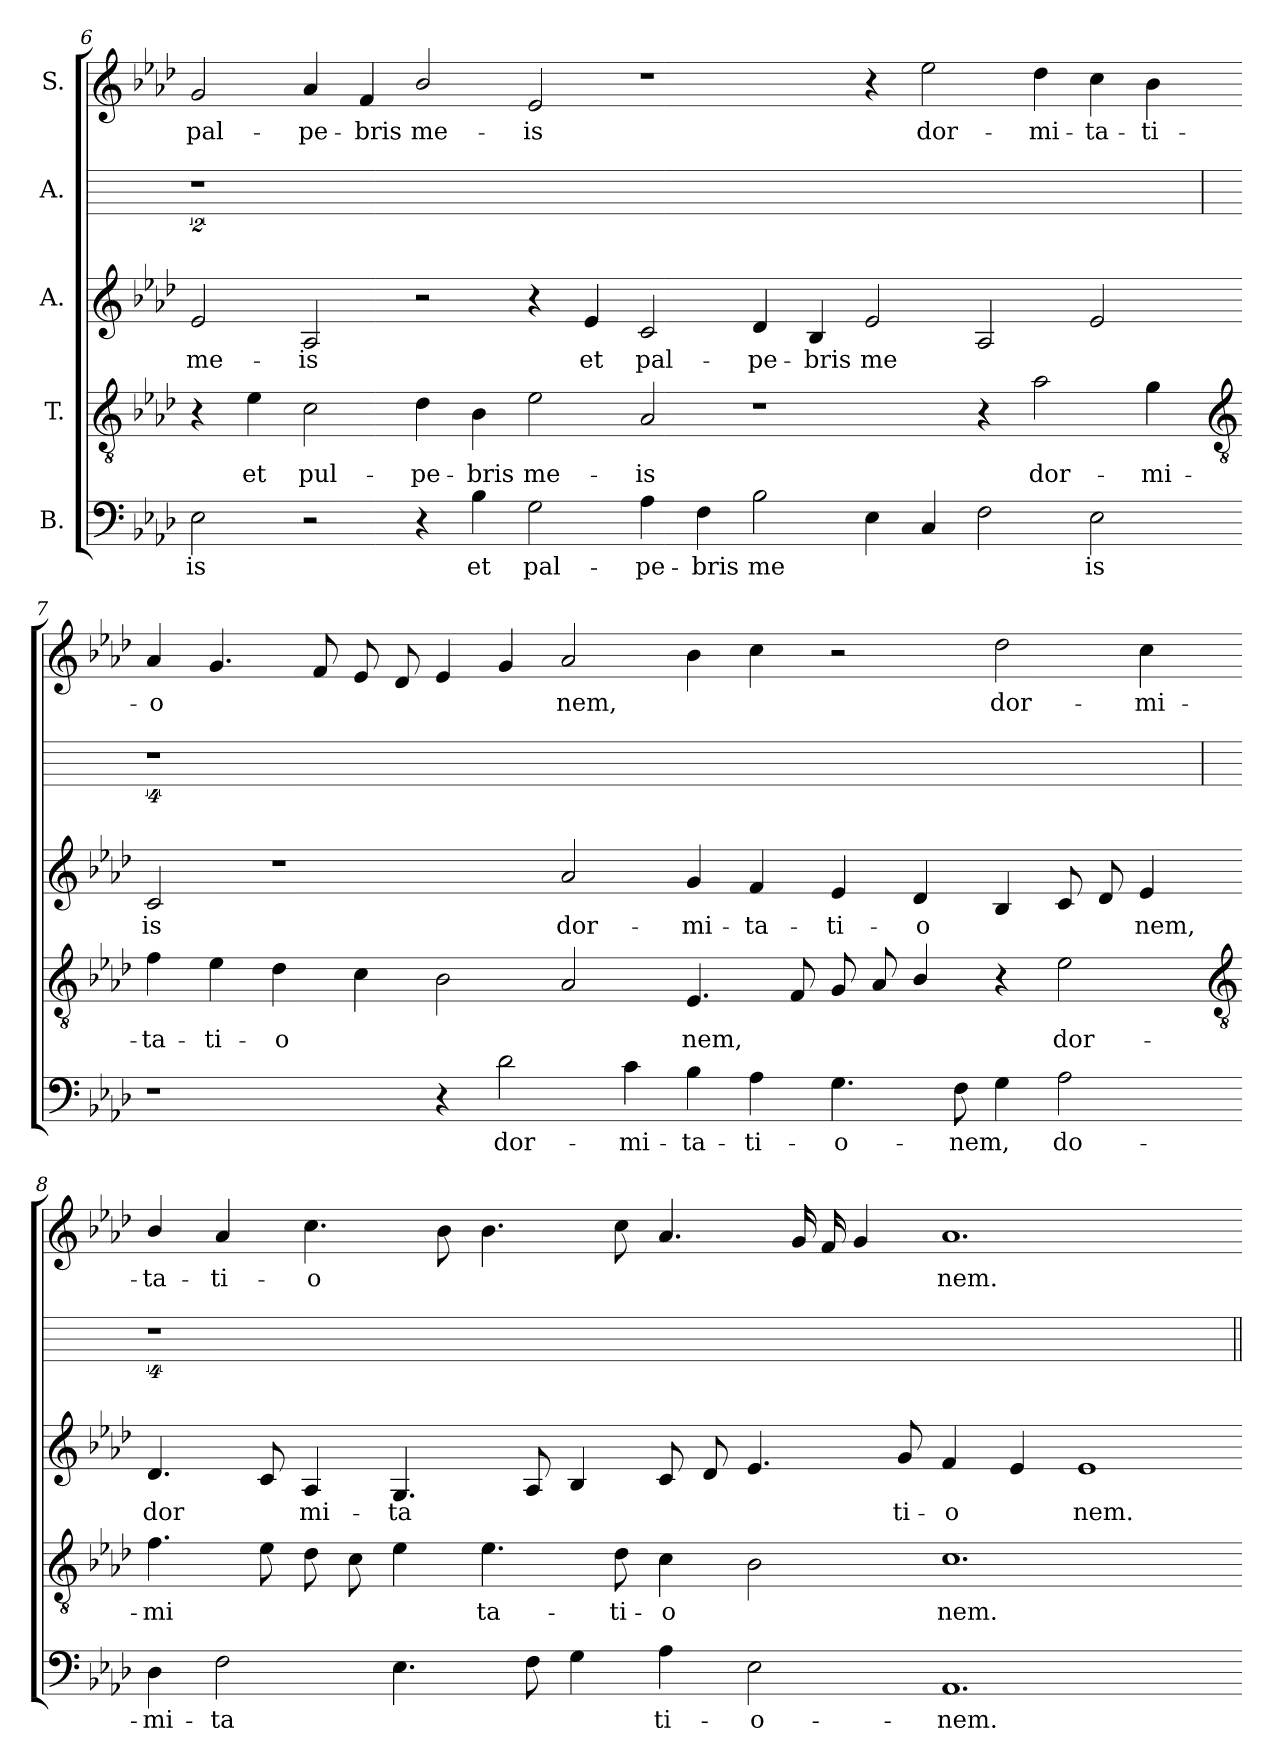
**kern	**text	**kern	**text	**kern	**text	**kern	**kern	**text
*part5	*part5	*part4	*part4	*part3	*part3	*part2	*part1	*part1
*staff5	*staff5	*staff4	*staff4	*staff3	*staff3	*staff2	*staff1	*staff1
*I"B.	*	*I"T.	*	*I"A.	*	*I"A.	*I"S.	*
!!LO:LB:g=z
*clefF4	*	*clefGv2	*	*clefG2	*	*	*clefG2	*
*k[b-e-a-d-]	*	*k[b-e-a-d-]	*	*k[b-e-a-d-]	*	*	*k[b-e-a-d-]	*
*A-:	*	*A-:	*	*A-:	*	*	*A-:	*
=6	=6	=6	=6	=6	=6	=6	=6	=6
!	!LO:LY:b	!	!	!	!LO:LY:b	!	!	!LO:LY:b
2E-	is	4r	.	2e-	me-	2%9r	2g/	pal-
!	!	!	!LO:LY:b	!	!	!	!	!
.	.	4e-	et	.	.	.	.	.
!	!	!	!LO:LY:b	!	!LO:LY:b	!	!	!LO:LY:b
2r	.	2c	pul-	2A-	-is	.	4a-	-pe-
!	!	!	!	!	!	!	!	!LO:LY:b
.	.	.	.	.	.	.	4f	-bris
!	!	!	!LO:LY:b	!	!	!	!	!LO:LY:b
4r	.	4d-	-pe-	2r	.	.	2b-/	me-
!	!LO:LY:b	!	!LO:LY:b	!	!	!	!	!
4B-	et	4B-	-bris	.	.	.	.	.
!	!LO:LY:b	!	!LO:LY:b	!	!	!	!	!LO:LY:b
2G	pal-	2e-	me-	4r	.	.	2e-	-is
!	!	!	!	!	!LO:LY:b	!	!	!
.	.	.	.	4e-	et	.	.	.
!	!LO:LY:b	!	!LO:LY:b	!	!LO:LY:b	!	!	!
4A-	-pe-	2A-	-is	2c	pal-	.	1r	.
!	!LO:LY:b	!	!	!	!	!	!	!
4F	-bris	.	.	.	.	.	.	.
!	!LO:LY:b	!	!	!	!LO:LY:b	!	!	!
2B-	me	1r	.	4d-	-pe-	.	.	.
!	!	!	!	!	!LO:LY:b	!	!	!
.	.	.	.	4B-	-bris	.	.	.
!	!	!	!	!	!LO:LY:b	!	!	!
4E-	.	.	.	2e-	me	.	4r	.
!	!	!	!	!	!	!	!	!LO:LY:b
4C	.	.	.	.	.	.	2ee-	dor-
2F	.	4r	.	2A-	.	.	.	.
!	!	!	!LO:LY:b	!	!	!	!	!LO:LY:b
.	.	2a-	dor-	.	.	.	4dd-	-mi-
!	!LO:LY:b	!	!	!	!	!	!	!LO:LY:b
2E-	is	.	.	2e-	.	.	4cc	-ta-
!	!	!	!LO:LY:b	!	!	!	!	!LO:LY:b
.	.	4g	-mi-	.	.	.	4b-	-ti-
!!LO:LB:g=z
=7-	=7-	=7-	=7-	=7-	=7-	=7	=7-	=7-
*	*	*clefGv2	*	*	*	*	*	*
!	!	!	!LO:LY:b	!	!LO:LY:b	!	!	!LO:LY:b
1r	.	4f	-ta-	2c	is	4%15r	4a-	-o
!	!	!	!LO:LY:b	!	!	!	!	!
.	.	4e-	-ti-	.	.	.	4.g	.
!	!	!	!LO:LY:b	!	!	!	!	!
.	.	4d-	-o	1r	.	.	.	.
.	.	.	.	.	.	.	8f	.
.	.	4c	.	.	.	.	8e-	.
.	.	.	.	.	.	.	8d-	.
4r	.	2B-	.	.	.	.	4e-	.
!	!LO:LY:b	!	!	!	!	!	!	!
2d-	dor-	.	.	.	.	.	4g	.
!	!	!	!	!	!LO:LY:b	!	!	!LO:LY:b
.	.	2A-	.	2a-	dor-	.	2a-	nem,
!	!LO:LY:b	!	!	!	!	!	!	!
4c	-mi-	.	.	.	.	.	.	.
!	!LO:LY:b	!	!LO:LY:b	!	!LO:LY:b	!	!	!
4B-	-ta-	4.E-	nem,	4g	-mi-	.	4b-	.
!	!LO:LY:b	!	!	!	!LO:LY:b	!	!	!
4A-	-ti-	.	.	4f	-ta-	.	4cc	.
.	.	8F	.	.	.	.	.	.
!	!LO:LY:b	!	!	!	!LO:LY:b	!	!	!
4.G	-o-	8G	.	4e-	-ti-	.	2r	.
.	.	8A-	.	.	.	.	.	.
!	!	!	!	!	!LO:LY:b	!	!	!
.	.	4B-/	.	4d-	-o	.	.	.
!	!LO:LY:b	!	!	!	!	!	!	!
8F	-nem,	.	.	.	.	.	.	.
!	!	!	!	!	!	!	!	!LO:LY:b
4G	.	4r	.	4B-	.	.	2dd-	dor-
!	!LO:LY:b	!	!LO:LY:b	!	!	!	!	!
2A-	do-	2e-	dor-	8c	.	.	.	.
.	.	.	.	8d-	.	.	.	.
!	!	!	!	!	!LO:LY:b	!	!	!LO:LY:b
.	.	.	.	4e-	nem,	.	4cc	-mi-
!!LO:LB:g=z
=8-	=8-	=8-	=8-	=8-	=8-	=8	=8-	=8-
*	*	*clefGv2	*	*	*	*	*	*
!	!LO:LY:b	!	!LO:LY:b	!	!LO:LY:b	!	!	!LO:LY:b
4D-	-mi-	4.f	-mi	4.d-	dor	4%15r	4b-/	-ta-
!	!LO:LY:b	!	!	!	!	!	!	!LO:LY:b
2F	-ta	.	.	.	.	.	4a-	-ti-
.	.	8e-	.	8c	.	.	.	.
!	!	!	!	!	!LO:LY:b	!	!	!LO:LY:b
.	.	8d-	.	4A-	mi-	.	4.cc	-o
.	.	8c	.	.	.	.	.	.
!	!	!	!	!	!LO:LY:b	!	!	!
4.E-	.	4e-	.	4.G	-ta	.	.	.
.	.	.	.	.	.	.	8b-	.
!	!	!	!LO:LY:b	!	!	!	!	!
.	.	4.e-	ta-	.	.	.	4.b-	.
8F	.	.	.	8A-	.	.	.	.
4G	.	.	.	4B-	.	.	.	.
!	!	!	!LO:LY:b	!	!	!	!	!
.	.	8d-	-ti-	.	.	.	8cc	.
!	!LO:LY:b	!	!LO:LY:b	!	!	!	!	!
4A-	ti-	4c	-o	8c	.	.	4.a-	.
.	.	.	.	8d-	.	.	.	.
!	!LO:LY:b	!	!	!	!	!	!	!
2E-	-o-	2B-	.	4.e-	.	.	.	.
.	.	.	.	.	.	.	16g	.
.	.	.	.	.	.	.	16f	.
.	.	.	.	.	.	.	4g	.
!	!	!	!	!	!LO:LY:b	!	!	!
.	.	.	.	8g	ti-	.	.	.
!	!LO:LY:b	!	!LO:LY:b	!	!LO:LY:b	!	!	!LO:LY:b
1.AA-	-nem.	1.c	nem.	4f	-o	.	1.a-	nem.
.	.	.	.	4e-	.	.	.	.
!	!	!	!	!	!LO:LY:b	!	!	!
.	.	.	.	1e-	nem.	.	.	.
=-	=-	=-	=-	=-	=-	=||	=-	=-
*-	*-	*-	*-	*-	*-	*-	*-	*-
